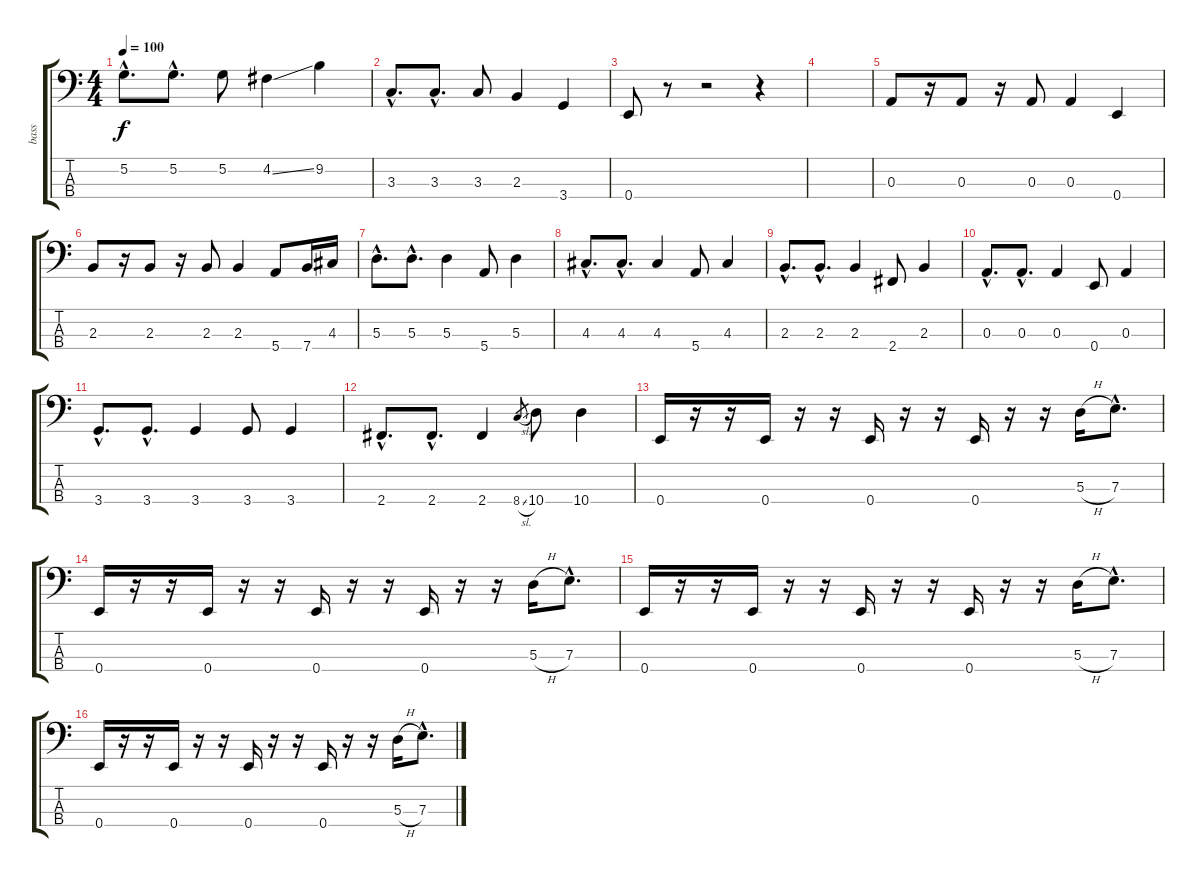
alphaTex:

\track ("bass" "bass") {instrument electricbassfinger}
\staff {score tabs}
\tuning (G2 D2 A1 E1) {hide}
\ts (4 4)
\tempo 100
\clef f4
\ks c
5.2{hac}.8{d dy f} 5.2{hac}.8{d} 5.2.8 4.2{ss}.4 9.2.4 |
3.3{hac}.8{d} 3.3{hac}.8{d} 3.3.8 2.3.4 3.4.4 |
0.4.8 r.8 r.2 r.4 |
|
0.3.8 r.16 0.3.8 r.16 0.3.8 0.3.4 0.4.4 |
2.3.8 r.16 2.3.8 r.16 2.3.8 2.3.4 5.4.8 7.4.16 4.3.16 |
5.3{hac}.8{d} 5.3{hac}.8{d} 5.3.4 5.4.8 5.3.4 |
4.3{hac}.8{d} 4.3{hac}.8{d} 4.3.4 5.4.8 4.3.4 |
2.3{hac}.8{d} 2.3{hac}.8{d} 2.3.4 2.4.8 2.3.4 |
0.3{hac}.8{d} 0.3{hac}.8{d} 0.3.4 0.4.8 0.3.4 |
3.4{hac}.8{d} 3.4{hac}.8{d} 3.4.4 3.4.8 3.4.4 |
2.4{hac}.8{d} 2.4{hac}.8{d} 2.4.4 8.4{sl}.8{gr} 10.4.8 10.4.4 |
0.4.16 r.16 r.16 0.4.16 r.16 r.16 0.4.16 r.16 r.16 0.4.16 r.16 r.16 5.3{h}.16 7.3{hac}.8{d} |
0.4.16 r.16 r.16 0.4.16 r.16 r.16 0.4.16 r.16 r.16 0.4.16 r.16 r.16 5.3{h}.16 7.3{hac}.8{d} |
0.4.16 r.16 r.16 0.4.16 r.16 r.16 0.4.16 r.16 r.16 0.4.16 r.16 r.16 5.3{h}.16 7.3{hac}.8{d} |
0.4.16 r.16 r.16 0.4.16 r.16 r.16 0.4.16 r.16 r.16 0.4.16 r.16 r.16 5.3{h}.16 7.3{hac}.8{d}
